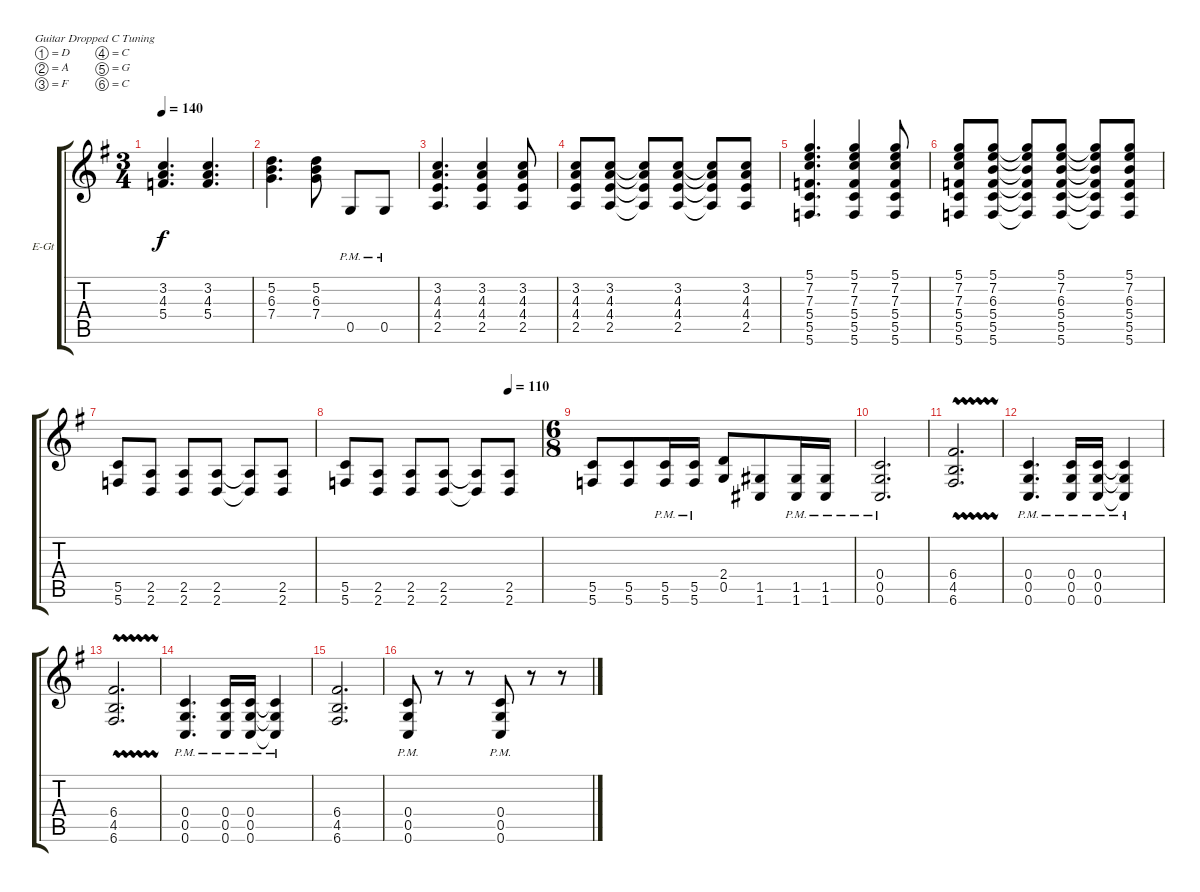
\bracketExtendMode groupsimilarinstruments
\firstSystemTrackNameOrientation horizontal
\otherSystemsTrackNameOrientation horizontal
\track ("Electric Guitar 1" "E-Gt") {instrument distortionguitar}
\staff {score tabs}
\tuning (D4 A3 F3 C3 G2 C2)
\ts (3 4)
\tempo 140
\clef g2
\ks eminor
(4.3 3.2 5.4).4{d dy f} (3.2 4.3 5.4).4{d} |
(6.3 5.2 7.4).4{d} (5.2 6.3 7.4).8 0.5{pm}.8 0.5{pm}.8 |
(4.3 2.5 3.2 4.4).4{d} (2.5 4.4 4.3 3.2).4 (3.2 4.3 4.4 2.5).8 |
(2.5 4.4 4.3 3.2).8 (2.5 4.3 4.4 3.2).8 (2.5{t} 3.2{t} 4.3{t} 4.4{t}).8 (2.5 4.4 4.3 3.2).8 (2.5{t} 3.2{t} 4.3{t} 4.4{t}).8 (2.5 4.4 4.3 3.2).8 |
(5.6 5.5 5.4 7.3 7.2 5.1).4{d} (7.2 7.3 5.1 5.4 5.5 5.6).4 (5.6 5.5 5.4 7.3 7.2 5.1).8 |
(5.1 7.2 7.3 5.4 5.5 5.6).8 (5.1 7.2 6.3 5.5 5.4 5.6).8 (5.1{t} 7.2{t} 6.3{t} 5.6{t} 5.5{t} 5.4{t}).8 (5.1 7.2 6.3 5.4 5.5 5.6).8 (5.1{t} 7.2{t} 6.3{t} 5.6{t} 5.5{t} 5.4{t}).8 (5.1 7.2 6.3 5.4 5.5 5.6).8 |
(5.6 5.5).8 (2.6 2.5).8 (2.6 2.5).8 (2.6 2.5).8 (2.6{t} 2.5{t}).8 (2.6 2.5).8 |
\tempo (110 0.833333)
(5.6 5.5).8 (2.6 2.5).8 (2.6 2.5).8 (2.6 2.5).8 (2.6{t} 2.5{t}).8 (2.6 2.5).8 |
\ts (6 8)
(5.6 5.5).8 (5.5 5.6).8 (5.6{pm} 5.5{pm}).16 (5.6{pm} 5.5{pm}).16 (0.5 2.4).8 (1.6 1.5).8 (1.5{pm} 1.6{pm}).16 (1.6{pm} 1.5{pm}).16 |
(0.6{pm} 0.5{pm} 0.4{pm}).2{d} |
(6.6{vw} 4.5{vw} 6.4{vw}).2{d} |
(0.6{pm} 0.5{pm} 0.4{pm}).4{d} (0.6{pm} 0.5{pm} 0.4{pm}).16 (0.6{pm} 0.5{pm} 0.4{pm}).16 (0.6{pm t} 0.4{pm t} 0.5{pm t}).4 |
(6.6 4.5 6.4{vw}).2{d} |
(0.6{pm} 0.5{pm} 0.4{pm}).4{d} (0.6{pm} 0.5{pm} 0.4{pm}).16 (0.6{pm} 0.5{pm} 0.4{pm}).16 (0.6{pm t} 0.4{pm t} 0.5{pm t}).4 |
(6.6 4.5 6.4).2{d} |
(0.6{pm} 0.5{pm} 0.4{pm}).8 r.8 r.8 (0.4{pm} 0.5{pm} 0.6{pm}).8 r.8 r.8
